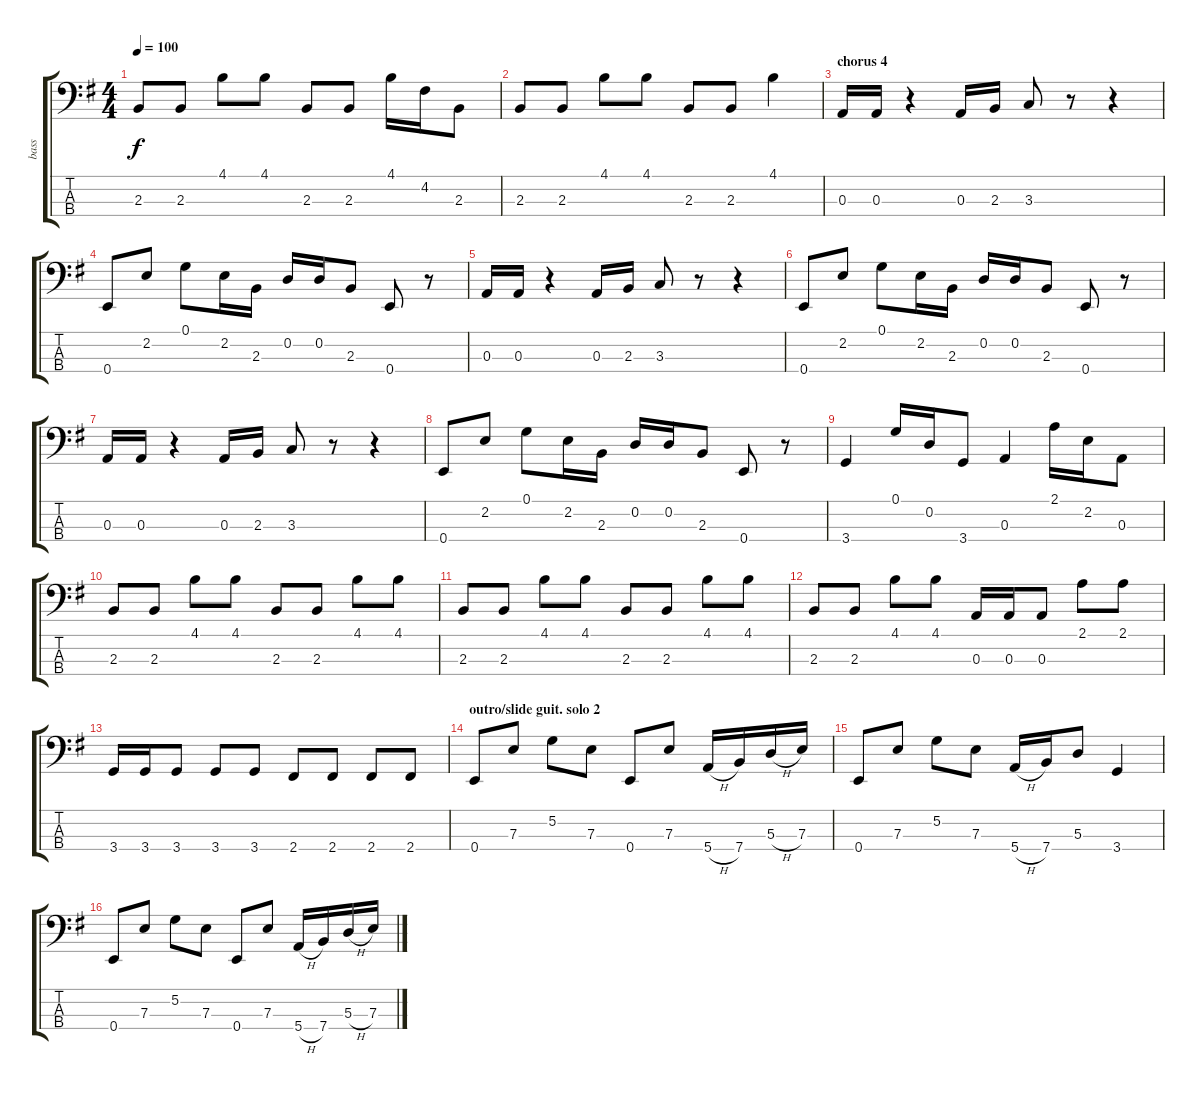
\track ("bass" "bass") {instrument electricbasspick}
\staff {score tabs}
\tuning (G2 D2 A1 E1) {hide}
\ts (4 4)
\tempo 100
\clef f4
\ks g
2.3.8{dy f} 2.3.8 4.1.8 4.1.8 2.3.8 2.3.8 4.1.16 4.2.16 2.3.8 |
2.3.8 2.3.8 4.1.8 4.1.8 2.3.8 2.3.8 4.1.4 |
\section ("" "chorus 4")
0.3.16 0.3.16 r.4 0.3.16 2.3.16 3.3.8 r.8 r.4 |
0.4.8 2.2.8 0.1.8 2.2.16 2.3.16 0.2.16 0.2.16 2.3.8 0.4.8 r.8 |
0.3.16 0.3.16 r.4 0.3.16 2.3.16 3.3.8 r.8 r.4 |
0.4.8 2.2.8 0.1.8 2.2.16 2.3.16 0.2.16 0.2.16 2.3.8 0.4.8 r.8 |
0.3.16 0.3.16 r.4 0.3.16 2.3.16 3.3.8 r.8 r.4 |
0.4.8 2.2.8 0.1.8 2.2.16 2.3.16 0.2.16 0.2.16 2.3.8 0.4.8 r.8 |
3.4.4 0.1.16 0.2.16 3.4.8 0.3.4 2.1.16 2.2.16 0.3.8 |
2.3.8 2.3.8 4.1.8 4.1.8 2.3.8 2.3.8 4.1.8 4.1.8 |
2.3.8 2.3.8 4.1.8 4.1.8 2.3.8 2.3.8 4.1.8 4.1.8 |
2.3.8 2.3.8 4.1.8 4.1.8 0.3.16 0.3.16 0.3.8 2.1.8 2.1.8 |
3.4.16 3.4.16 3.4.8 3.4.8 3.4.8 2.4.8 2.4.8 2.4.8 2.4.8 |
\section ("" "outro/slide guit. solo 2")
0.4.8 7.3.8 5.2.8 7.3.8 0.4.8 7.3.8 5.4{h}.16 7.4.16 5.3{h}.16 7.3.16 |
0.4.8 7.3.8 5.2.8 7.3.8 5.4{h}.16 7.4.16 5.3.8 3.4.4 |
0.4.8 7.3.8 5.2.8 7.3.8 0.4.8 7.3.8 5.4{h}.16 7.4.16 5.3{h}.16 7.3.16
